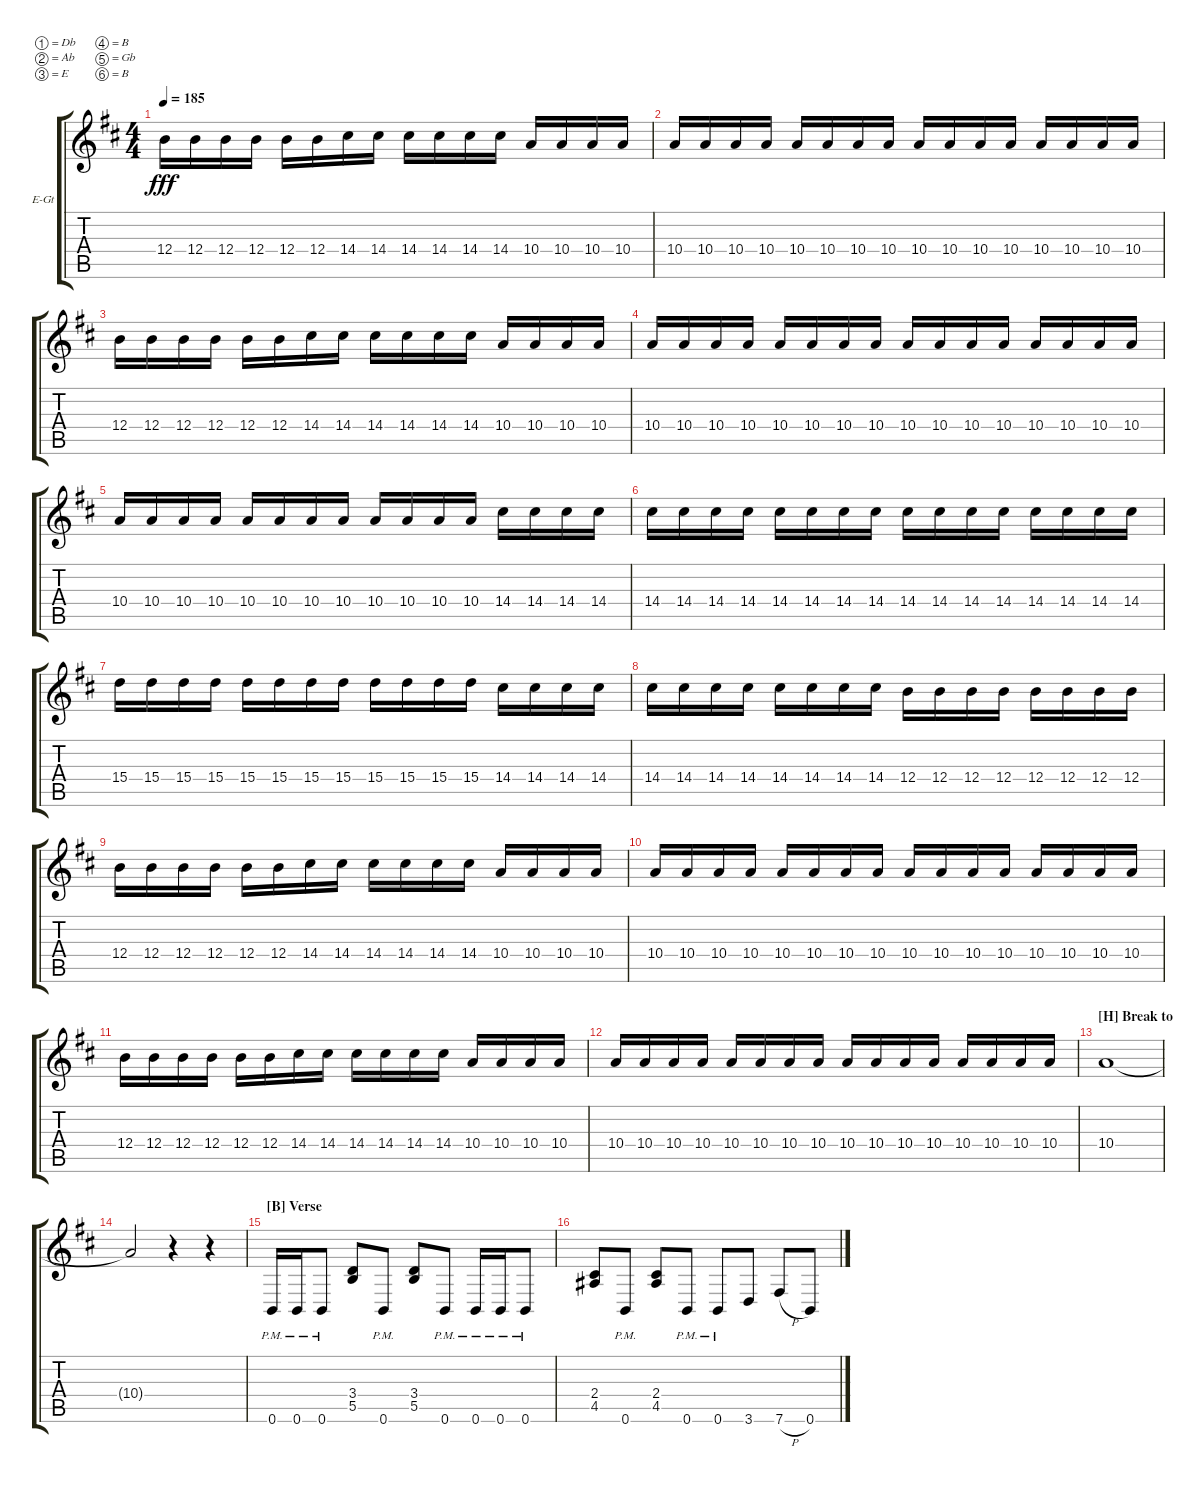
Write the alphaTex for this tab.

\defaultSystemsLayout 4
\bracketExtendMode groupsimilarinstruments
\firstSystemTrackNameOrientation horizontal
\otherSystemsTrackNameOrientation horizontal
\track ("Electric Guitar" "E-Gt") {instrument distortionguitar}
\staff {score tabs}
\tuning (Db4 Ab3 E3 B2 Gb2 B1)
\ts (4 4)
\tempo 185
\clef g2
\ks bminor
12.4.16{dy fff} 12.4.16 12.4.16 12.4.16 12.4.16 12.4.16 14.4.16 14.4.16 14.4.16 14.4.16 14.4.16 14.4.16 10.4.16 10.4.16 10.4.16 10.4.16 |
10.4.16 10.4.16 10.4.16 10.4.16 10.4.16 10.4.16 10.4.16 10.4.16 10.4.16 10.4.16 10.4.16 10.4.16 10.4.16 10.4.16 10.4.16 10.4.16 |
12.4.16 12.4.16 12.4.16 12.4.16 12.4.16 12.4.16 14.4.16 14.4.16 14.4.16 14.4.16 14.4.16 14.4.16 10.4.16 10.4.16 10.4.16 10.4.16 |
10.4.16 10.4.16 10.4.16 10.4.16 10.4.16 10.4.16 10.4.16 10.4.16 10.4.16 10.4.16 10.4.16 10.4.16 10.4.16 10.4.16 10.4.16 10.4.16 |
10.4.16 10.4.16 10.4.16 10.4.16 10.4.16 10.4.16 10.4.16 10.4.16 10.4.16 10.4.16 10.4.16 10.4.16 14.4.16 14.4.16 14.4.16 14.4.16 |
14.4.16 14.4.16 14.4.16 14.4.16 14.4.16 14.4.16 14.4.16 14.4.16 14.4.16 14.4.16 14.4.16 14.4.16 14.4.16 14.4.16 14.4.16 14.4.16 |
15.4.16 15.4.16 15.4.16 15.4.16 15.4.16 15.4.16 15.4.16 15.4.16 15.4.16 15.4.16 15.4.16 15.4.16 14.4.16 14.4.16 14.4.16 14.4.16 |
14.4.16 14.4.16 14.4.16 14.4.16 14.4.16 14.4.16 14.4.16 14.4.16 12.4.16 12.4.16 12.4.16 12.4.16 12.4.16 12.4.16 12.4.16 12.4.16 |
12.4.16 12.4.16 12.4.16 12.4.16 12.4.16 12.4.16 14.4.16 14.4.16 14.4.16 14.4.16 14.4.16 14.4.16 10.4.16 10.4.16 10.4.16 10.4.16 |
10.4.16 10.4.16 10.4.16 10.4.16 10.4.16 10.4.16 10.4.16 10.4.16 10.4.16 10.4.16 10.4.16 10.4.16 10.4.16 10.4.16 10.4.16 10.4.16 |
12.4.16 12.4.16 12.4.16 12.4.16 12.4.16 12.4.16 14.4.16 14.4.16 14.4.16 14.4.16 14.4.16 14.4.16 10.4.16 10.4.16 10.4.16 10.4.16 |
10.4.16 10.4.16 10.4.16 10.4.16 10.4.16 10.4.16 10.4.16 10.4.16 10.4.16 10.4.16 10.4.16 10.4.16 10.4.16 10.4.16 10.4.16 10.4.16 |
\section ("H" "Break to ")
10.4.1 |
10.4{t}.2 r.4 r.4 |
\section ("B" "Verse")
0.6{pm}.16 0.6{pm}.16 0.6{pm}.8 (5.5 3.4).8 0.6{pm}.8 (5.5 3.4).8 0.6{pm}.8 0.6{pm}.16 0.6{pm}.16 0.6{pm}.8 |
(2.4 4.5).8 0.6{pm}.8 (2.4 4.5).8 0.6{pm}.8 0.6{pm}.8 3.6.8 7.6{h}.8 0.6.8
